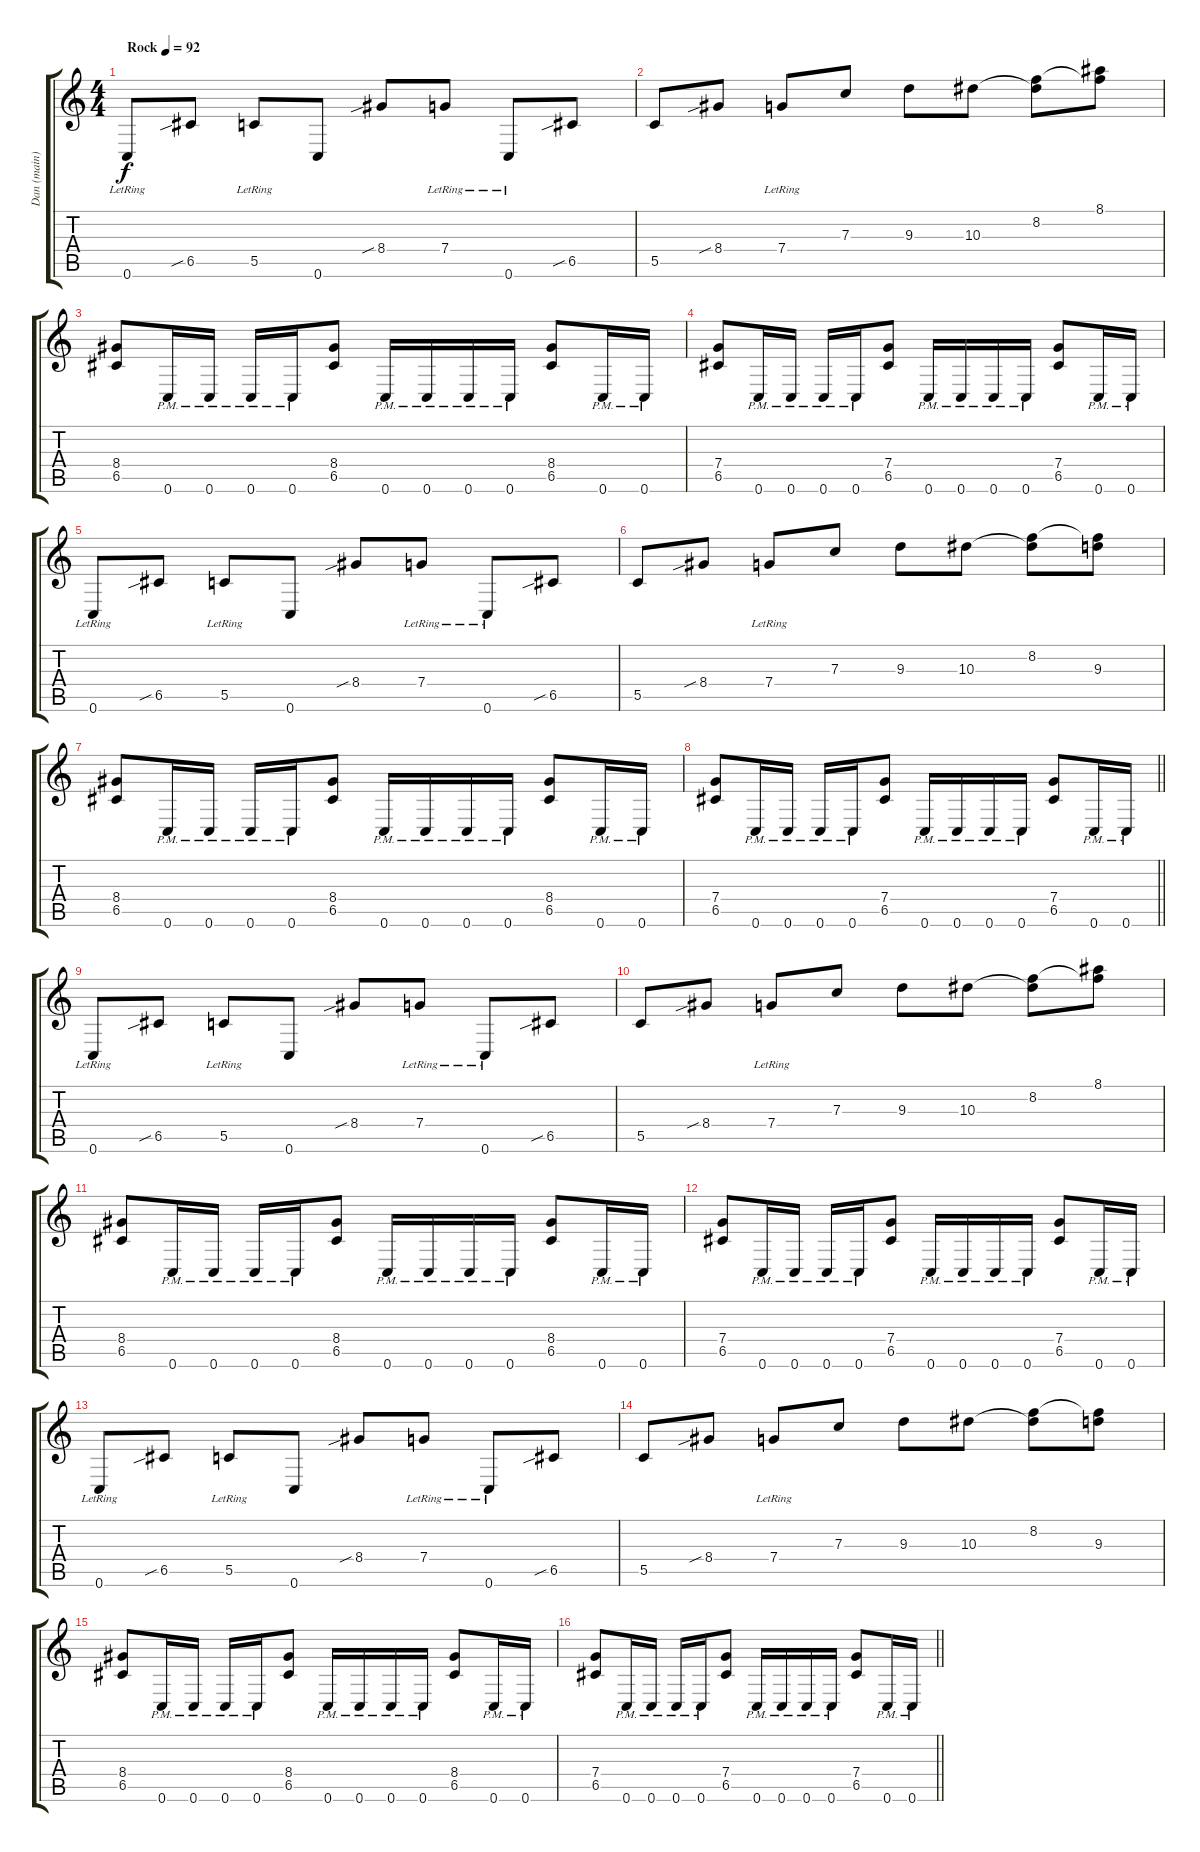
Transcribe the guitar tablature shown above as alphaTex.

\track ("Dan (main)" "Dan (main)") {instrument distortionguitar}
\staff {score tabs}
\tuning (D4 A3 F3 C3 G2 C2) {hide}
\ts (4 4)
\tempo (92 "Rock")
\clef g2
\ks c
0.6{lr}.8{dy f instrument distortionguitar} 6.5{sib}.8 5.5{lr}.8 0.6.8 8.4{sib}.8 7.4{lr}.8 0.6{lr}.8 6.5{sib}.8 |
5.5.8 8.4{sib}.8 7.4{lr}.8 7.3.8 9.3.8 10.3.8 (8.2 10.3{t}).8 (8.1 8.2{t}).8 |
(8.4 6.5).8 0.6{pm}.16 0.6{pm}.16 0.6{pm}.16 0.6{pm}.16 (8.4 6.5).8 0.6{pm}.16 0.6{pm}.16 0.6{pm}.16 0.6{pm}.16 (8.4 6.5).8 0.6{pm}.16 0.6{pm}.16 |
(7.4 6.5).8 0.6{pm}.16 0.6{pm}.16 0.6{pm}.16 0.6{pm}.16 (7.4 6.5).8 0.6{pm}.16 0.6{pm}.16 0.6{pm}.16 0.6{pm}.16 (7.4 6.5).8 0.6{pm}.16 0.6{pm}.16 |
0.6{lr}.8 6.5{sib}.8 5.5{lr}.8 0.6.8 8.4{sib}.8 7.4{lr}.8 0.6{lr}.8 6.5{sib}.8 |
5.5.8 8.4{sib}.8 7.4{lr}.8 7.3.8 9.3.8 10.3.8 (8.2 10.3{t}).8 (8.2{t} 9.3).8 |
(8.4 6.5).8 0.6{pm}.16 0.6{pm}.16 0.6{pm}.16 0.6{pm}.16 (8.4 6.5).8 0.6{pm}.16 0.6{pm}.16 0.6{pm}.16 0.6{pm}.16 (8.4 6.5).8 0.6{pm}.16 0.6{pm}.16 |
\barLineRight lightlight
(7.4 6.5).8 0.6{pm}.16 0.6{pm}.16 0.6{pm}.16 0.6{pm}.16 (7.4 6.5).8 0.6{pm}.16 0.6{pm}.16 0.6{pm}.16 0.6{pm}.16 (7.4 6.5).8 0.6{pm}.16 0.6{pm}.16 |
0.6{lr}.8 6.5{sib}.8 5.5{lr}.8 0.6.8 8.4{sib}.8 7.4{lr}.8 0.6{lr}.8 6.5{sib}.8 |
5.5.8 8.4{sib}.8 7.4{lr}.8 7.3.8 9.3.8 10.3.8 (8.2 10.3{t}).8 (8.1 8.2{t}).8 |
(8.4 6.5).8 0.6{pm}.16 0.6{pm}.16 0.6{pm}.16 0.6{pm}.16 (8.4 6.5).8 0.6{pm}.16 0.6{pm}.16 0.6{pm}.16 0.6{pm}.16 (8.4 6.5).8 0.6{pm}.16 0.6{pm}.16 |
(7.4 6.5).8 0.6{pm}.16 0.6{pm}.16 0.6{pm}.16 0.6{pm}.16 (7.4 6.5).8 0.6{pm}.16 0.6{pm}.16 0.6{pm}.16 0.6{pm}.16 (7.4 6.5).8 0.6{pm}.16 0.6{pm}.16 |
0.6{lr}.8 6.5{sib}.8 5.5{lr}.8 0.6.8 8.4{sib}.8 7.4{lr}.8 0.6{lr}.8 6.5{sib}.8 |
5.5.8 8.4{sib}.8 7.4{lr}.8 7.3.8 9.3.8 10.3.8 (8.2 10.3{t}).8 (8.2{t} 9.3).8 |
(8.4 6.5).8 0.6{pm}.16 0.6{pm}.16 0.6{pm}.16 0.6{pm}.16 (8.4 6.5).8 0.6{pm}.16 0.6{pm}.16 0.6{pm}.16 0.6{pm}.16 (8.4 6.5).8 0.6{pm}.16 0.6{pm}.16 |
\barLineRight lightlight
(7.4 6.5).8 0.6{pm}.16 0.6{pm}.16 0.6{pm}.16 0.6{pm}.16 (7.4 6.5).8 0.6{pm}.16 0.6{pm}.16 0.6{pm}.16 0.6{pm}.16 (7.4 6.5).8 0.6{pm}.16 0.6{pm}.16
